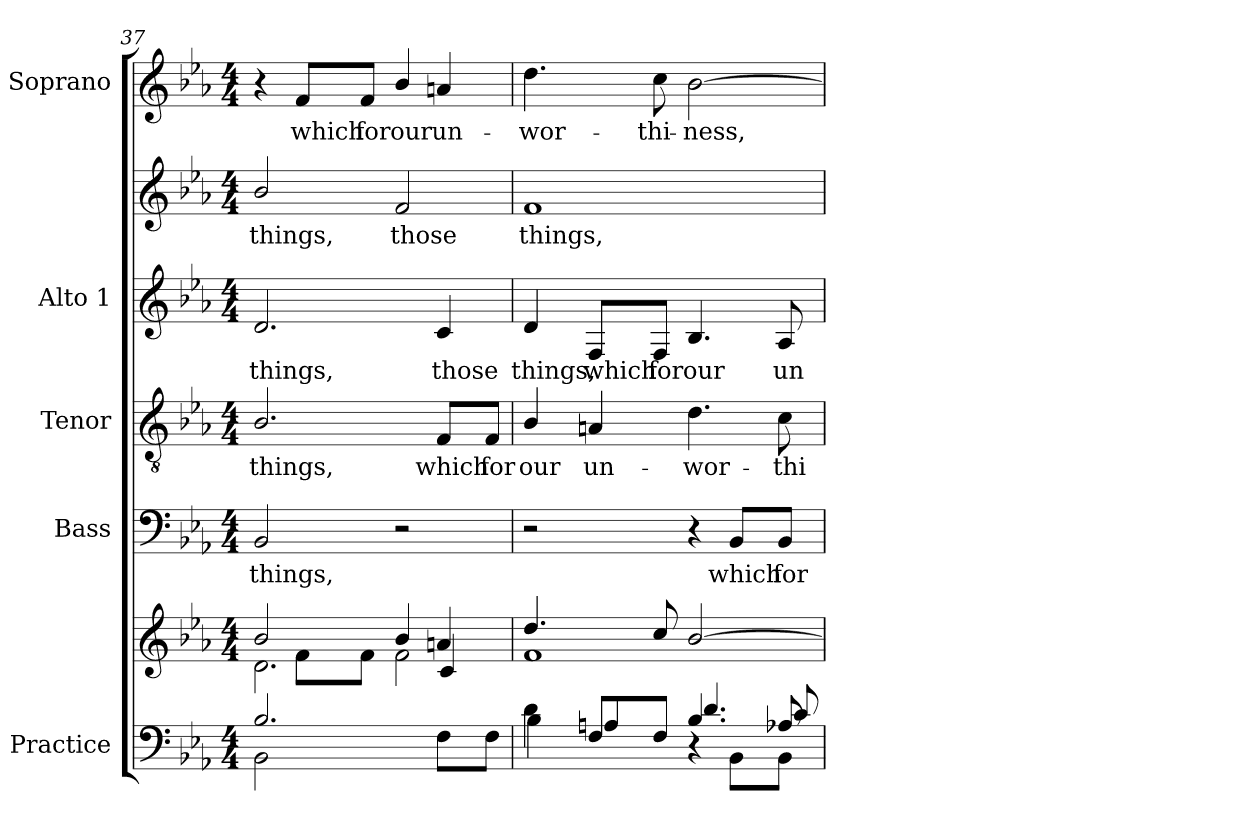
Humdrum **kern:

**kern	**kern	**kern	**text	**kern	**text	**kern	**text	**kern	**text	**kern	**text
*part5	*part5	*part4	*part4	*part3	*part3	*part2	*part2	*part2	*part2	*part1	*part1
*staff7	*staff6	*staff5	*staff5	*staff4	*staff4	*staff3	*staff3	*staff2	*staff2	*staff1	*staff1
*I"Practice	*	*I"Bass	*	*I"Tenor	*	*I"Alto 1	*	*	*	*I"Soprano	*
*	*	*I'B	*	*I'T	*	*I'A	*	*	*	*I'S	*
!!LO:LB:g=z
*clefF4	*clefG2	*clefF4	*	*clefGv2	*	*clefG2	*	*clefG2	*	*clefG2	*
*k[b-e-a-]	*k[b-e-a-]	*k[b-e-a-]	*	*k[b-e-a-]	*	*k[b-e-a-]	*	*k[b-e-a-]	*	*k[b-e-a-]	*
*E-:	*E-:	*E-:	*	*E-:	*	*E-:	*	*E-:	*	*E-:	*
*M4/4	*M4/4	*M4/4	*	*M4/4	*	*M4/4	*	*M4/4	*	*M4/4	*
=37	=37	=37	=37	=37	=37	=37	=37	=37	=37	=37	=37
*^	*^	*	*	*	*	*	*	*	*	*	*
*	*	*	*^	*	*	*	*	*	*	*	*	*	*
!	!	!	!	!	!	!LO:LY:b	!	!LO:LY:b	!	!LO:LY:b	!	!LO:LY:b	!	!
2.B-/	2BB-\	4ryy	2b-/	2.d\	2BB-	things,	2.B-/	things,	2.d	things,	2b-/	things,	4r	.
!	!	!	!	!	!	!	!	!	!	!	!	!	!	!LO:LY:b
.	.	8f\L	.	.	.	.	.	.	.	.	.	.	8f/L	which
!	!	!	!	!	!	!	!	!	!	!	!	!	!	!LO:LY:b
.	.	8f\J	.	.	.	.	.	.	.	.	.	.	8f/J	for
!	!	!	!	!	!	!	!	!	!	!	!	!LO:LY:b	!	!LO:LY:b
.	2ryy	4b-/	2f\	.	2r	.	.	.	.	.	2f	those	4b-/	our
!	!	!	!	!	!	!	!	!LO:LY:b	!	!LO:LY:b	!	!	!	!LO:LY:b
8FL	.	4an/	.	4c	.	.	8F/L	which	4c	those	.	.	4an	un-
!	!	!	!	!	!	!	!	!LO:LY:b	!	!	!	!	!	!
8FJ	.	.	.	.	.	.	8F/J	for	.	.	.	.	.	.
*	*	*	*v	*v	*	*	*	*	*	*	*	*	*	*
=38	=38	=38	=38	=38	=38	=38	=38	=38	=38	=38	=38	=38	=38
*	*^	*	*	*	*	*	*	*	*	*	*	*	*
!	!	!	!	!	!	!	!	!LO:LY:b	!	!LO:LY:b	!	!LO:LY:b	!	!LO:LY:b
4d\	4B-\	2ryy	4.dd/	1f	2r	.	4B-/	our	4d	things,	1f	things,	4.dd	-wor-
!	!	!	!	!	!	!	!	!LO:LY:b	!	!LO:LY:b	!	!	!	!
8FL	4An/	.	.	.	.	.	4An	un-	8F/L	which	.	.	.	.
!	!	!	!	!	!	!	!	!	!	!LO:LY:b	!	!	!	!LO:LY:b
8FJ	.	.	8cc/	.	.	.	.	.	8F/J	for	.	.	8cc	-thi-
!	!	!	!	!	!	!	!	!LO:LY:b	!	!LO:LY:b	!	!	!	!LO:LY:b
4.B-/	4.d/	4r	[2b-/	.	4r	.	4.d	-wor-	4.B-	our	.	.	[2b-	-ness,
!	!	!	!	!	!	!LO:LY:b	!	!	!	!	!	!	!	!
.	.	8BB-\L	.	.	8BB-/L	which	.	.	.	.	.	.	.	.
!	!	!	!	!	!	!LO:LY:b	!	!LO:LY:b	!	!LO:LY:b	!	!	!	!
8A-/	8c/	8BB-\J	.	.	8BB-/J	for	8c	-thi-	8A-	un-	.	.	.	.
*v	*v	*v	*	*	*	*	*	*	*	*	*	*	*	*
*	*v	*v	*	*	*	*	*	*	*	*	*	*
=	=	=	=	=	=	=	=	=	=	=	=
*-	*-	*-	*-	*-	*-	*-	*-	*-	*-	*-	*-
